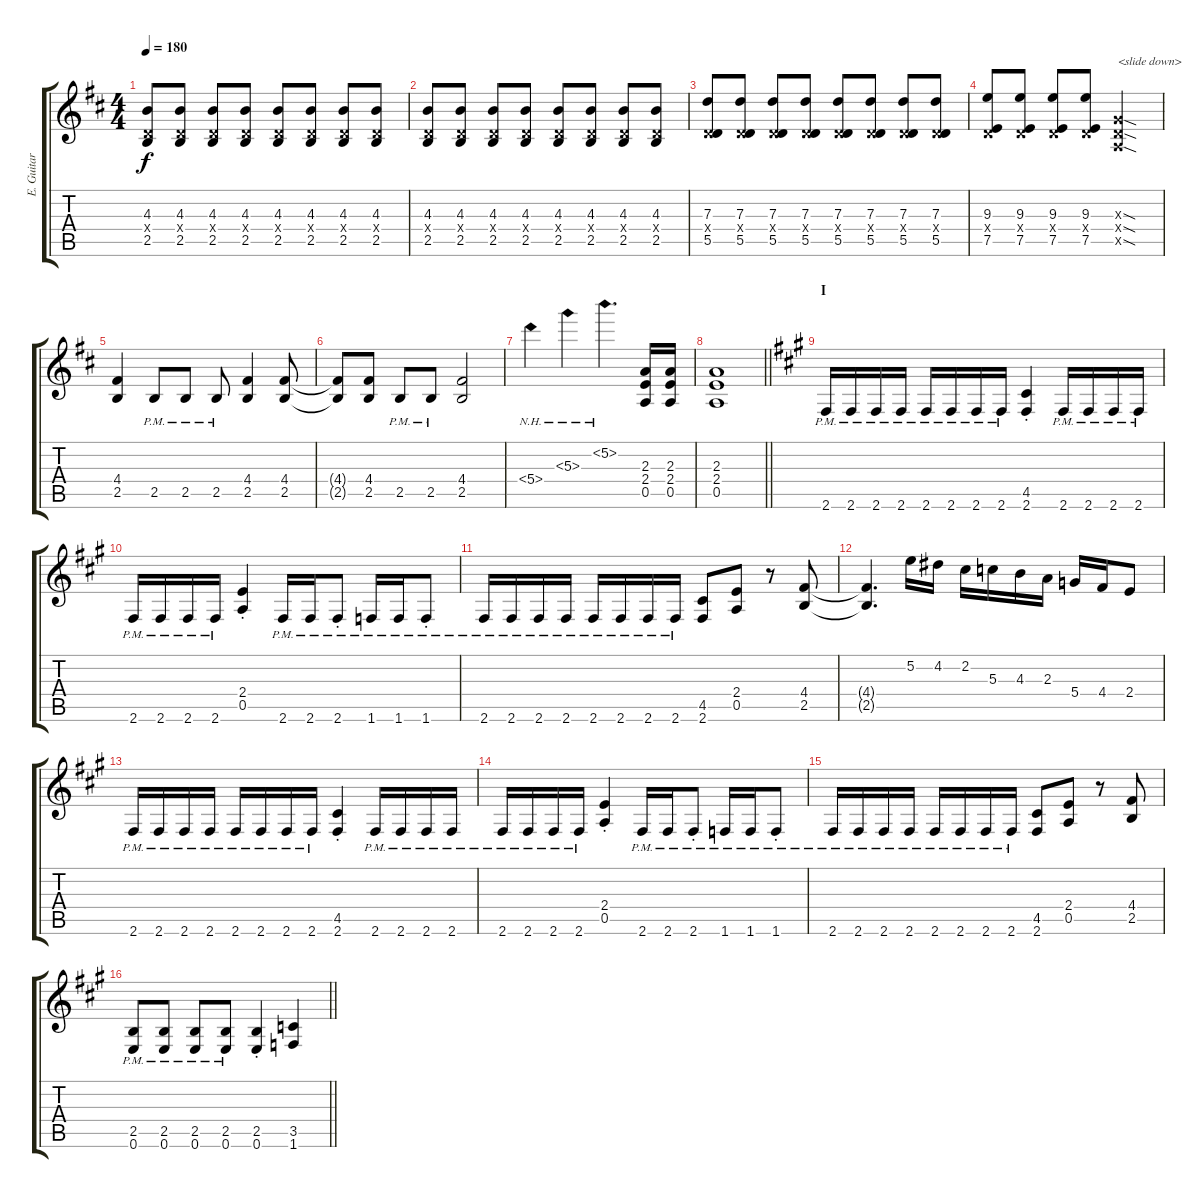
\track ("E. Guitar I" "E. Guitar ") {instrument overdrivenguitar}
\staff {score tabs}
\tuning (E4 B3 G3 D3 A2 E2) {hide}
\ts (4 4)
\tempo 180
\clef g2
\ks d
(4.3 0.4{x} 2.5).8{dy f} (4.3 0.4{x} 2.5).8 (4.3 0.4{x} 2.5).8 (4.3 0.4{x} 2.5).8 (4.3 0.4{x} 2.5).8 (4.3 0.4{x} 2.5).8 (4.3 0.4{x} 2.5).8 (4.3 0.4{x} 2.5).8 |
(4.3 0.4{x} 2.5).8 (4.3 0.4{x} 2.5).8 (4.3 0.4{x} 2.5).8 (4.3 0.4{x} 2.5).8 (4.3 0.4{x} 2.5).8 (4.3 0.4{x} 2.5).8 (4.3 0.4{x} 2.5).8 (4.3 0.4{x} 2.5).8 |
(7.3 0.4{x} 5.5).8 (7.3 0.4{x} 5.5).8 (7.3 0.4{x} 5.5).8 (7.3 0.4{x} 5.5).8 (7.3 0.4{x} 5.5).8 (7.3 0.4{x} 5.5).8 (7.3 0.4{x} 5.5).8 (7.3 0.4{x} 5.5).8 |
(9.3 0.4{x} 7.5).8 (9.3 0.4{x} 7.5).8 (9.3 0.4{x} 7.5).8 (9.3 0.4{x} 7.5).8 (0.3{sod x} 0.4{sod x} 0.5{sod x}).2{txt "<slide down>"} |
(4.4 2.5).4 2.5{pm}.8 2.5{pm}.8 2.5{pm}.8 (4.4 2.5).4 (4.4 2.5).8 |
(4.4{t} 2.5{t}).8 (4.4 2.5).8 2.5{pm}.8 2.5{pm}.8 (4.4 2.5).2 |
5.4{nh}.4 5.3{nh}.4 5.2{nh}.4{d} (2.3 2.4 0.5).16 (2.3 2.4 0.5).16 |
\barLineRight lightlight
(2.3 2.4 0.5).1 |
\section ("" "I")
\ks a
2.6{pm}.16 2.6{pm}.16 2.6{pm}.16 2.6{pm}.16 2.6{pm}.16 2.6{pm}.16 2.6{pm}.16 2.6{pm}.16 (4.5{st} 2.6{st}).4 2.6{pm}.16 2.6{pm}.16 2.6{pm}.16 2.6{pm}.16 |
2.6{pm}.16 2.6{pm}.16 2.6{pm}.16 2.6{pm}.16 (2.4{st} 0.5{st}).4 2.6{pm}.16 2.6{pm}.16 2.6{pm st}.8 1.6{pm}.16 1.6{pm}.16 1.6{pm st}.8 |
2.6{pm}.16 2.6{pm}.16 2.6{pm}.16 2.6{pm}.16 2.6{pm}.16 2.6{pm}.16 2.6{pm}.16 2.6{pm}.16 (4.5 2.6).8 (2.4 0.5).8 r.8 (4.4 2.5).8 |
(4.4{t} 2.5{t}).4{d} 5.2.16 4.2.16 2.2.16 5.3.16 4.3.16 2.3.16 5.4.16 4.4.16 2.4.8 |
2.6{pm}.16 2.6{pm}.16 2.6{pm}.16 2.6{pm}.16 2.6{pm}.16 2.6{pm}.16 2.6{pm}.16 2.6{pm}.16 (4.5{st} 2.6{st}).4 2.6{pm}.16 2.6{pm}.16 2.6{pm}.16 2.6{pm}.16 |
2.6{pm}.16 2.6{pm}.16 2.6{pm}.16 2.6{pm}.16 (2.4{st} 0.5{st}).4 2.6{pm}.16 2.6{pm}.16 2.6{pm st}.8 1.6{pm}.16 1.6{pm}.16 1.6{pm st}.8 |
2.6{pm}.16 2.6{pm}.16 2.6{pm}.16 2.6{pm}.16 2.6{pm}.16 2.6{pm}.16 2.6{pm}.16 2.6{pm}.16 (4.5 2.6).8 (2.4 0.5).8 r.8 (4.4 2.5).8 |
\barLineRight lightlight
(2.5{pm} 0.6{pm}).8 (2.5{pm} 0.6{pm}).8 (2.5{pm} 0.6{pm}).8 (2.5{pm} 0.6{pm}).8 (2.5{st} 0.6{st}).4 (3.5 1.6).4
